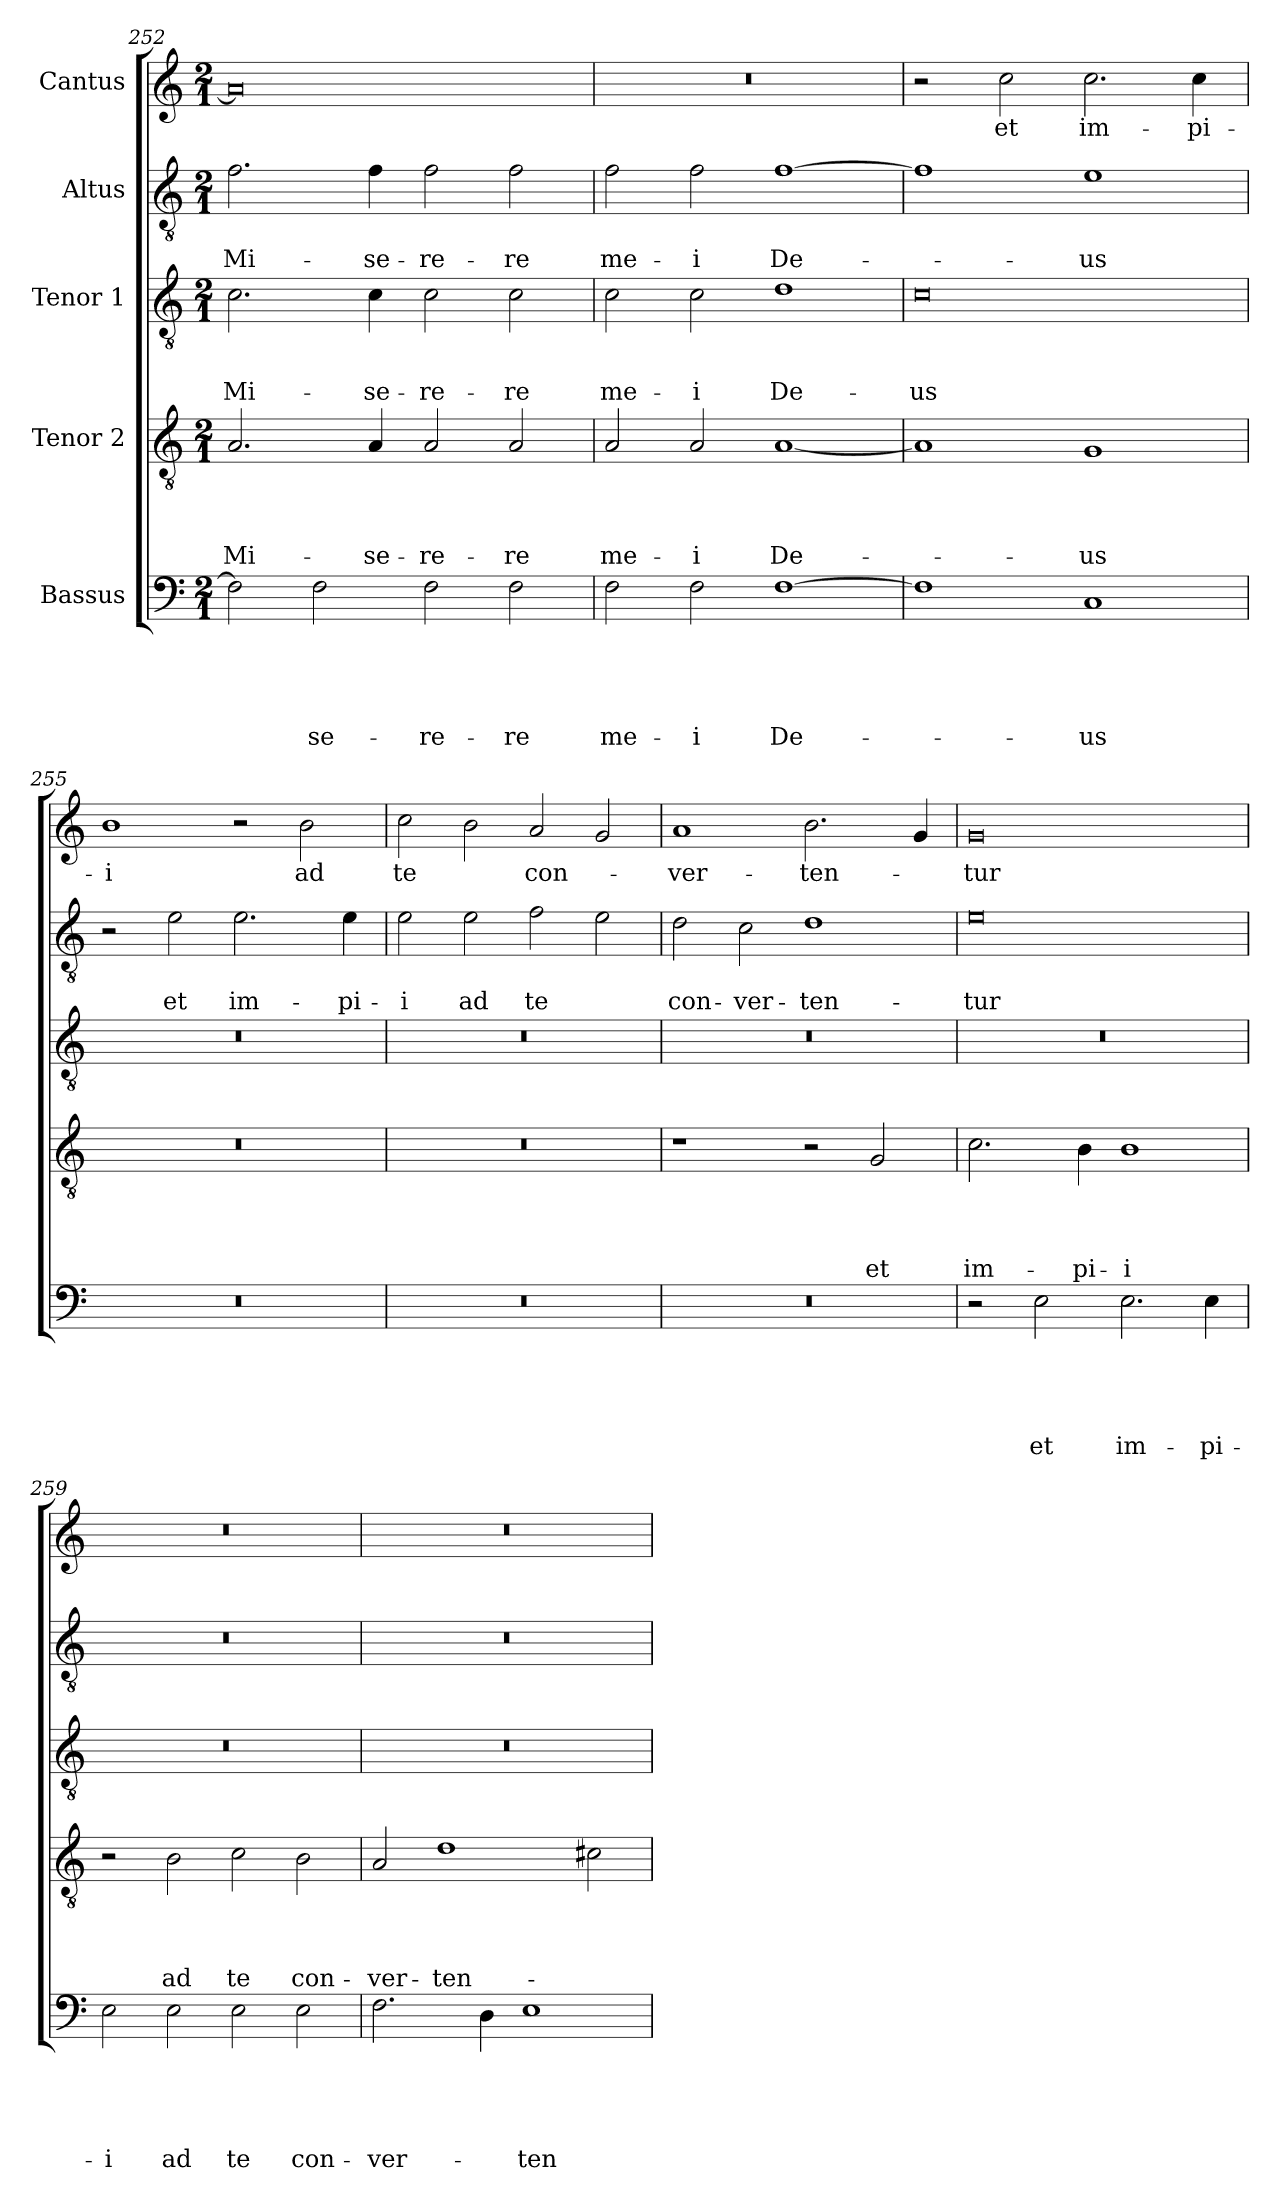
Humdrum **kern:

**kern	**text	**text	**text	**text	**text	**kern	**text	**text	**text	**text	**kern	**text	**text	**text	**kern	**text	**text	**kern	**text
*part5	*part5	*part5	*part5	*part5	*part5	*part4	*part4	*part4	*part4	*part4	*part3	*part3	*part3	*part3	*part2	*part2	*part2	*part1	*part1
*staff5	*staff5	*staff5	*staff5	*staff5	*staff5	*staff4	*staff4	*staff4	*staff4	*staff4	*staff3	*staff3	*staff3	*staff3	*staff2	*staff2	*staff2	*staff1	*staff1
*I"Bassus	*	*	*	*	*	*I"Tenor 2	*	*	*	*	*I"Tenor 1	*	*	*	*I"Altus	*	*	*I"Cantus	*
*clefF4	*	*	*	*	*	*clefGv2	*	*	*	*	*clefGv2	*	*	*	*clefGv2	*	*	*clefG2	*
*k[]	*	*	*	*	*	*k[]	*	*	*	*	*k[]	*	*	*	*k[]	*	*	*k[]	*
*C:	*	*	*	*	*	*C:	*	*	*	*	*C:	*	*	*	*C:	*	*	*C:	*
*M2/1	*	*	*	*	*	*M2/1	*	*	*	*	*M2/1	*	*	*	*M2/1	*	*	*M2/1	*
=252	=252	=252	=252	=252	=252	=252	=252	=252	=252	=252	=252	=252	=252	=252	=252	=252	=252	=252	=252
!	!	!	!	!	!	!	!	!	!	!LO:LY:b	!	!	!	!LO:LY:b	!	!	!LO:LY:b	!	!
2F\]	.	.	.	.	.	2.A/	.	.	.	Mi-	2.c\	.	.	Mi-	2.f\	.	Mi-	0a]	.
!	!	!	!	!	!LO:LY:b	!	!	!	!	!	!	!	!	!	!	!	!	!	!
2F\	.	.	.	.	-se-	.	.	.	.	.	.	.	.	.	.	.	.	.	.
!	!	!	!	!	!	!	!	!	!	!LO:LY:b	!	!	!	!LO:LY:b	!	!	!LO:LY:b	!	!
.	.	.	.	.	.	4A/	.	.	.	-se-	4c\	.	.	-se-	4f\	.	-se-	.	.
!	!	!	!	!	!LO:LY:b	!	!	!	!	!LO:LY:b	!	!	!	!LO:LY:b	!	!	!LO:LY:b	!	!
2F\	.	.	.	.	-re-	2A/	.	.	.	-re-	2c\	.	.	-re-	2f\	.	-re-	.	.
!	!	!	!	!	!LO:LY:b	!	!	!	!	!LO:LY:b	!	!	!	!LO:LY:b	!	!	!LO:LY:b	!	!
2F\	.	.	.	.	-re	2A/	.	.	.	-re	2c\	.	.	-re	2f\	.	-re	.	.
=253	=253	=253	=253	=253	=253	=253	=253	=253	=253	=253	=253	=253	=253	=253	=253	=253	=253	=253	=253
!	!	!	!	!	!LO:LY:b	!	!	!	!	!LO:LY:b	!	!	!	!LO:LY:b	!	!	!LO:LY:b	!	!
2F\	.	.	.	.	me-	2A/	.	.	.	me-	2c\	.	.	me-	2f\	.	me-	0r	.
!	!	!	!	!	!LO:LY:b	!	!	!	!	!LO:LY:b	!	!	!	!LO:LY:b	!	!	!LO:LY:b	!	!
2F\	.	.	.	.	-i	2A/	.	.	.	-i	2c\	.	.	-i	2f\	.	-i	.	.
!	!	!	!	!	!LO:LY:b	!	!	!	!	!LO:LY:b	!	!	!	!LO:LY:b	!	!	!LO:LY:b	!	!
[1F	.	.	.	.	De-	[1A	.	.	.	De-	1d	.	.	De-	[1f	.	De-	.	.
!!LO:LB:g=z
=254	=254	=254	=254	=254	=254	=254	=254	=254	=254	=254	=254	=254	=254	=254	=254	=254	=254	=254	=254
!	!	!	!	!	!	!	!	!	!	!	!	!	!	!LO:LY:b	!	!	!	!	!
1F]	.	.	.	.	.	1A]	.	.	.	.	0c	.	.	-us	1f]	.	.	2r	.
!	!	!	!	!	!	!	!	!	!	!	!	!	!	!	!	!	!	!	!LO:LY:b
.	.	.	.	.	.	.	.	.	.	.	.	.	.	.	.	.	.	2cc\	et
!	!	!	!	!	!LO:LY:b	!	!	!	!	!LO:LY:b	!	!	!	!	!	!	!LO:LY:b	!	!LO:LY:b
1C	.	.	.	.	-us	1G	.	.	.	-us	.	.	.	.	1e	.	-us	2.cc\	im-
!	!	!	!	!	!	!	!	!	!	!	!	!	!	!	!	!	!	!	!LO:LY:b
.	.	.	.	.	.	.	.	.	.	.	.	.	.	.	.	.	.	4cc\	-pi-
=255	=255	=255	=255	=255	=255	=255	=255	=255	=255	=255	=255	=255	=255	=255	=255	=255	=255	=255	=255
!	!	!	!	!	!	!	!	!	!	!	!	!	!	!	!	!	!	!	!LO:LY:b
0r	.	.	.	.	.	0r	.	.	.	.	0r	.	.	.	2r	.	.	1b	-i
!	!	!	!	!	!	!	!	!	!	!	!	!	!	!	!	!	!LO:LY:b	!	!
.	.	.	.	.	.	.	.	.	.	.	.	.	.	.	2e\	.	et	.	.
!	!	!	!	!	!	!	!	!	!	!	!	!	!	!	!	!	!LO:LY:b	!	!
.	.	.	.	.	.	.	.	.	.	.	.	.	.	.	2.e\	.	im-	2r	.
!	!	!	!	!	!	!	!	!	!	!	!	!	!	!	!	!	!	!	!LO:LY:b
.	.	.	.	.	.	.	.	.	.	.	.	.	.	.	.	.	.	2b\	ad
!	!	!	!	!	!	!	!	!	!	!	!	!	!	!	!	!	!LO:LY:b	!	!
.	.	.	.	.	.	.	.	.	.	.	.	.	.	.	4e\	.	-pi-	.	.
=256	=256	=256	=256	=256	=256	=256	=256	=256	=256	=256	=256	=256	=256	=256	=256	=256	=256	=256	=256
!	!	!	!	!	!	!	!	!	!	!	!	!	!	!	!	!	!LO:LY:b	!	!LO:LY:b
0r	.	.	.	.	.	0r	.	.	.	.	0r	.	.	.	2e\	.	-i	2cc\	te
!	!	!	!	!	!	!	!	!	!	!	!	!	!	!	!	!	!LO:LY:b	!	!
.	.	.	.	.	.	.	.	.	.	.	.	.	.	.	2e\	.	ad	2b\	.
!	!	!	!	!	!	!	!	!	!	!	!	!	!	!	!	!	!LO:LY:b	!	!LO:LY:b
.	.	.	.	.	.	.	.	.	.	.	.	.	.	.	2f\	.	te	2a/	con-
.	.	.	.	.	.	.	.	.	.	.	.	.	.	.	2e\	.	.	2g/	.
=257	=257	=257	=257	=257	=257	=257	=257	=257	=257	=257	=257	=257	=257	=257	=257	=257	=257	=257	=257
!	!	!	!	!	!	!	!	!	!	!	!	!	!	!	!	!	!LO:LY:b	!	!LO:LY:b
0r	.	.	.	.	.	1r	.	.	.	.	0r	.	.	.	2d\	.	con-	1a	-ver-
!	!	!	!	!	!	!	!	!	!	!	!	!	!	!	!	!	!LO:LY:b	!	!
.	.	.	.	.	.	.	.	.	.	.	.	.	.	.	2c\	.	-ver-	.	.
!	!	!	!	!	!	!	!	!	!	!	!	!	!	!	!	!	!LO:LY:b	!	!LO:LY:b
.	.	.	.	.	.	2r	.	.	.	.	.	.	.	.	1d	.	-ten-	2.b\	-ten-
!	!	!	!	!	!	!	!	!	!	!LO:LY:b	!	!	!	!	!	!	!	!	!
.	.	.	.	.	.	2G/	.	.	.	et	.	.	.	.	.	.	.	.	.
.	.	.	.	.	.	.	.	.	.	.	.	.	.	.	.	.	.	4g/	.
=258	=258	=258	=258	=258	=258	=258	=258	=258	=258	=258	=258	=258	=258	=258	=258	=258	=258	=258	=258
!	!	!	!	!	!	!	!	!	!	!LO:LY:b	!	!	!	!	!	!	!LO:LY:b	!	!LO:LY:b
2r	.	.	.	.	.	2.c\	.	.	.	im-	0r	.	.	.	0e	.	-tur	0g	-tur
!	!	!	!	!	!LO:LY:b	!	!	!	!	!	!	!	!	!	!	!	!	!	!
2E\	.	.	.	.	et	.	.	.	.	.	.	.	.	.	.	.	.	.	.
!	!	!	!	!	!	!	!	!	!	!LO:LY:b	!	!	!	!	!	!	!	!	!
.	.	.	.	.	.	4B\	.	.	.	-pi-	.	.	.	.	.	.	.	.	.
!	!	!	!	!	!LO:LY:b	!	!	!	!	!LO:LY:b	!	!	!	!	!	!	!	!	!
2.E\	.	.	.	.	im-	1B	.	.	.	-i	.	.	.	.	.	.	.	.	.
!	!	!	!	!	!LO:LY:b	!	!	!	!	!	!	!	!	!	!	!	!	!	!
4E\	.	.	.	.	-pi-	.	.	.	.	.	.	.	.	.	.	.	.	.	.
=259	=259	=259	=259	=259	=259	=259	=259	=259	=259	=259	=259	=259	=259	=259	=259	=259	=259	=259	=259
!	!	!	!	!	!LO:LY:b	!	!	!	!	!	!	!	!	!	!	!	!	!	!
2E\	.	.	.	.	-i	2r	.	.	.	.	0r	.	.	.	0r	.	.	0r	.
!	!	!	!	!	!LO:LY:b	!	!	!	!	!LO:LY:b	!	!	!	!	!	!	!	!	!
2E\	.	.	.	.	ad	2B\	.	.	.	ad	.	.	.	.	.	.	.	.	.
!	!	!	!	!	!LO:LY:b	!	!	!	!	!LO:LY:b	!	!	!	!	!	!	!	!	!
2E\	.	.	.	.	te	2c\	.	.	.	te	.	.	.	.	.	.	.	.	.
!	!	!	!	!	!LO:LY:b	!	!	!	!	!LO:LY:b	!	!	!	!	!	!	!	!	!
2E\	.	.	.	.	con-	2B\	.	.	.	con-	.	.	.	.	.	.	.	.	.
=260	=260	=260	=260	=260	=260	=260	=260	=260	=260	=260	=260	=260	=260	=260	=260	=260	=260	=260	=260
!	!	!	!	!	!LO:LY:b	!	!	!	!	!LO:LY:b	!	!	!	!	!	!	!	!	!
2.F\	.	.	.	.	-ver-	2A/	.	.	.	-ver-	0r	.	.	.	0r	.	.	0r	.
!	!	!	!	!	!	!	!	!	!	!LO:LY:b	!	!	!	!	!	!	!	!	!
.	.	.	.	.	.	1d	.	.	.	-ten-	.	.	.	.	.	.	.	.	.
4D\	.	.	.	.	.	.	.	.	.	.	.	.	.	.	.	.	.	.	.
!	!	!	!	!	!LO:LY:b	!	!	!	!	!	!	!	!	!	!	!	!	!	!
1E	.	.	.	.	-ten-	.	.	.	.	.	.	.	.	.	.	.	.	.	.
.	.	.	.	.	.	2c#\	.	.	.	.	.	.	.	.	.	.	.	.	.
=	=	=	=	=	=	=	=	=	=	=	=	=	=	=	=	=	=	=	=
*-	*-	*-	*-	*-	*-	*-	*-	*-	*-	*-	*-	*-	*-	*-	*-	*-	*-	*-	*-
